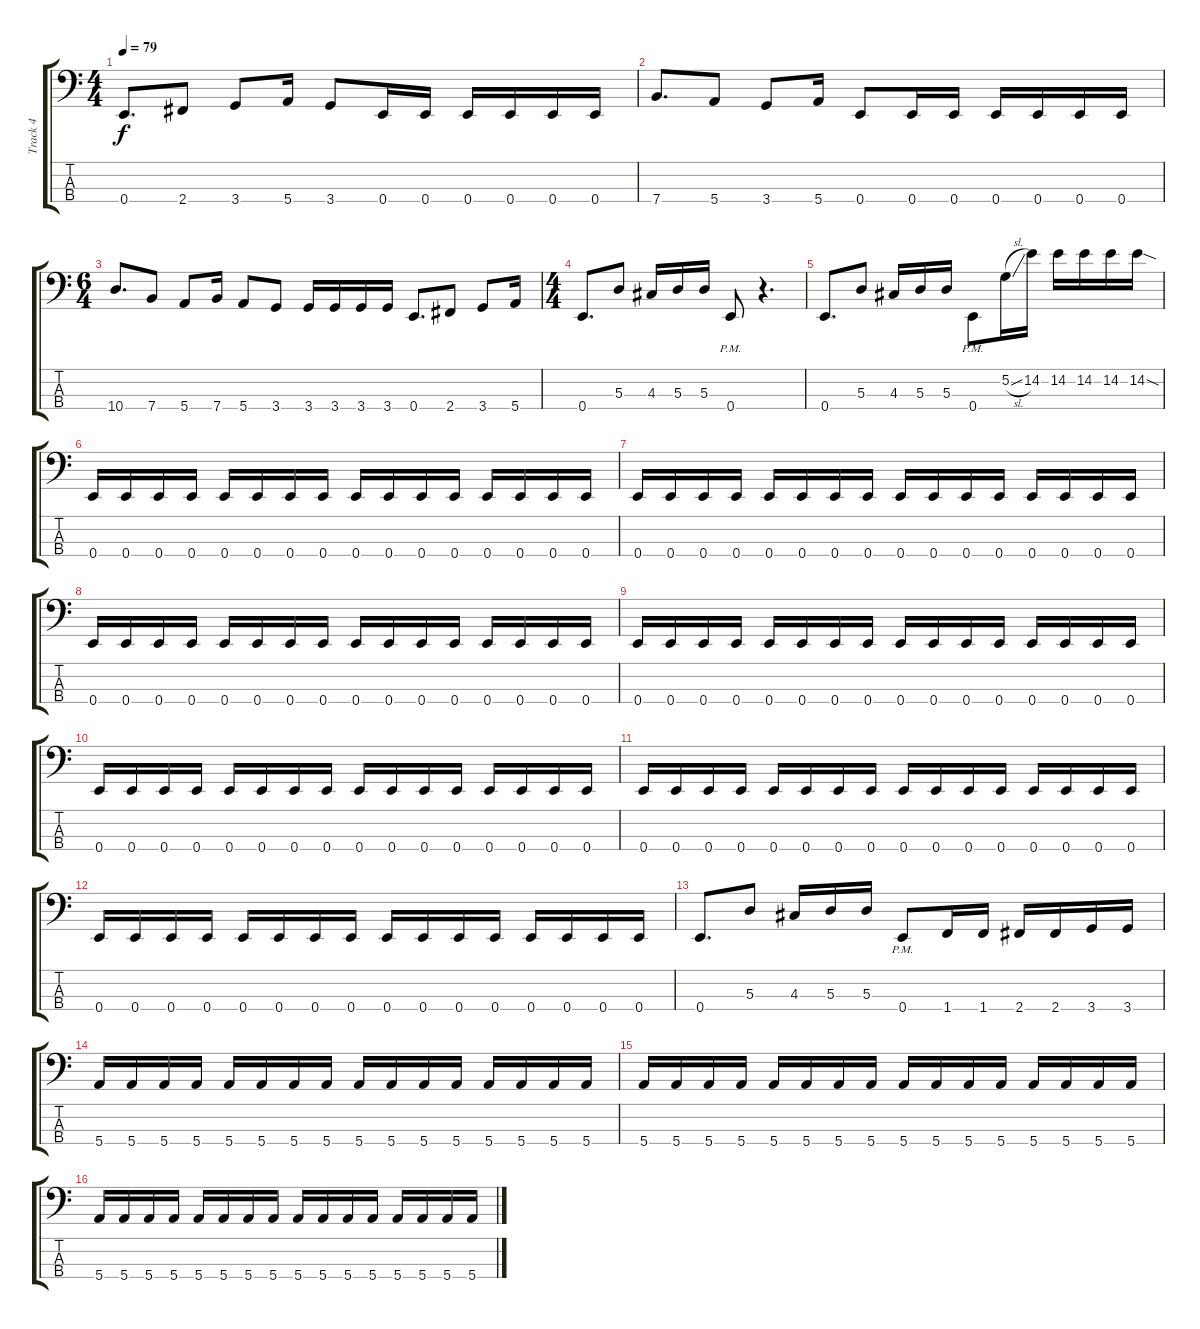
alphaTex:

\track ("Track 4" "Track 4") {instrument electricbasspick}
\staff {score tabs}
\tuning (G2 D2 A1 E1) {hide}
\ts (4 4)
\tempo 79
\clef f4
\ks c
0.4.8{d dy f} 2.4.8 3.4.8 5.4.16 3.4.8 0.4.16 0.4.16 0.4.16 0.4.16 0.4.16 0.4.16 |
7.4.8{d} 5.4.8 3.4.8 5.4.16 0.4.8 0.4.16 0.4.16 0.4.16 0.4.16 0.4.16 0.4.16 |
\ts (6 4)
10.4.8{d} 7.4.8 5.4.8 7.4.16 5.4.8 3.4.8 3.4.16 3.4.16 3.4.16 3.4.16 0.4.8{d} 2.4.8 3.4.8 5.4.16 |
\ts (4 4)
0.4.8{d} 5.3.8 4.3.16 5.3.16 5.3.16 0.4{pm}.8 r.4{d} |
0.4.8{d} 5.3.8 4.3.16 5.3.16 5.3.16 0.4{pm}.8 5.2{sl}.16 14.2.16 14.2.16 14.2.16 14.2.16 14.2{sod}.16 |
0.4.16 0.4.16 0.4.16 0.4.16 0.4.16 0.4.16 0.4.16 0.4.16 0.4.16 0.4.16 0.4.16 0.4.16 0.4.16 0.4.16 0.4.16 0.4.16 |
0.4.16 0.4.16 0.4.16 0.4.16 0.4.16 0.4.16 0.4.16 0.4.16 0.4.16 0.4.16 0.4.16 0.4.16 0.4.16 0.4.16 0.4.16 0.4.16 |
0.4.16 0.4.16 0.4.16 0.4.16 0.4.16 0.4.16 0.4.16 0.4.16 0.4.16 0.4.16 0.4.16 0.4.16 0.4.16 0.4.16 0.4.16 0.4.16 |
0.4.16 0.4.16 0.4.16 0.4.16 0.4.16 0.4.16 0.4.16 0.4.16 0.4.16 0.4.16 0.4.16 0.4.16 0.4.16 0.4.16 0.4.16 0.4.16 |
0.4.16 0.4.16 0.4.16 0.4.16 0.4.16 0.4.16 0.4.16 0.4.16 0.4.16 0.4.16 0.4.16 0.4.16 0.4.16 0.4.16 0.4.16 0.4.16 |
0.4.16 0.4.16 0.4.16 0.4.16 0.4.16 0.4.16 0.4.16 0.4.16 0.4.16 0.4.16 0.4.16 0.4.16 0.4.16 0.4.16 0.4.16 0.4.16 |
0.4.16 0.4.16 0.4.16 0.4.16 0.4.16 0.4.16 0.4.16 0.4.16 0.4.16 0.4.16 0.4.16 0.4.16 0.4.16 0.4.16 0.4.16 0.4.16 |
0.4.8{d} 5.3.8 4.3.16 5.3.16 5.3.16 0.4{pm}.8 1.4.16 1.4.16 2.4.16 2.4.16 3.4.16 3.4.16 |
5.4.16 5.4.16 5.4.16 5.4.16 5.4.16 5.4.16 5.4.16 5.4.16 5.4.16 5.4.16 5.4.16 5.4.16 5.4.16 5.4.16 5.4.16 5.4.16 |
5.4.16 5.4.16 5.4.16 5.4.16 5.4.16 5.4.16 5.4.16 5.4.16 5.4.16 5.4.16 5.4.16 5.4.16 5.4.16 5.4.16 5.4.16 5.4.16 |
5.4.16 5.4.16 5.4.16 5.4.16 5.4.16 5.4.16 5.4.16 5.4.16 5.4.16 5.4.16 5.4.16 5.4.16 5.4.16 5.4.16 5.4.16 5.4.16
